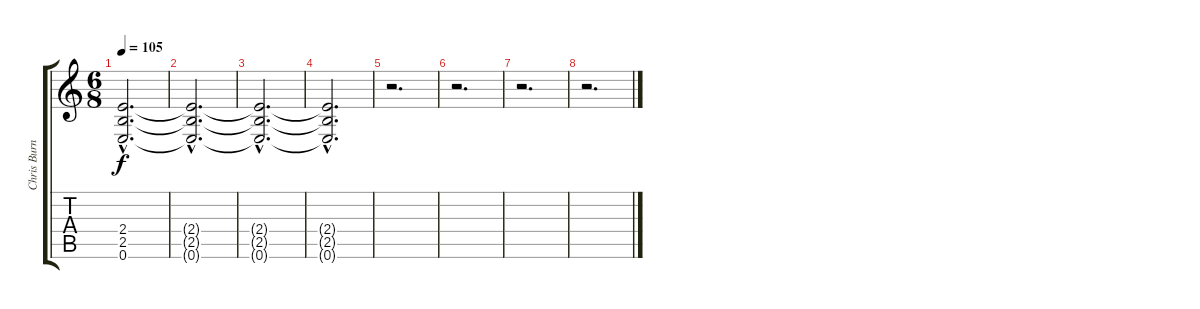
\track ("Chris Burney - Rythm Guitar" "Chris Burn") {instrument distortionguitar}
\staff {score tabs}
\tuning (E4 B3 G3 D3 A2 E2) {hide}
\ts (6 8)
\tempo 105
\clef g2
\ks c
(2.4{hac} 2.5{hac} 0.6{hac}).2{d dy f} |
(2.4{hac t} 2.5{hac t} 0.6{hac t}).2{d volume 2} |
(2.4{hac t} 2.5{hac t} 0.6{hac t}).2{d} |
(2.4{hac t} 2.5{hac t} 0.6{hac t}).2{d} |
r.2{d} |
r.2{d} |
r.2{d} |
r.2{d}
